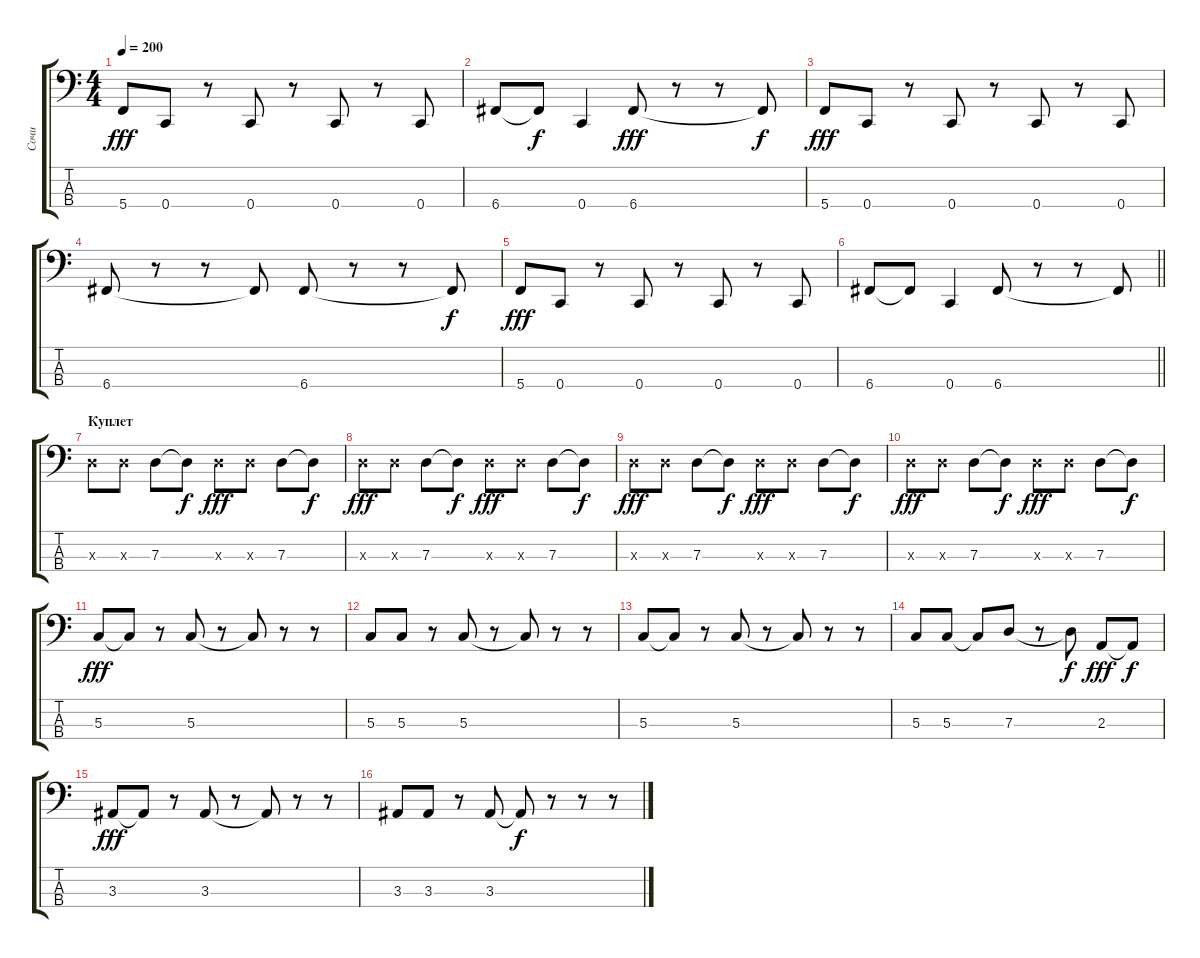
\track ("Сочи" "Сочи") {instrument electricbasspick}
\staff {score tabs}
\tuning (F2 C2 G1 C1) {hide}
\ts (4 4)
\tempo 200
\clef f4
\ks c
5.4.8{dy fff} 0.4.8 r.8 0.4.8 r.8 0.4.8 r.8 0.4.8 |
6.4.8 6.4{t}.8{dy f} 0.4.4 6.4.8{dy fff} r.8 r.8 6.4{t}.8{dy f} |
5.4.8{dy fff} 0.4.8 r.8 0.4.8 r.8 0.4.8 r.8 0.4.8 |
6.4.8 r.8 r.8 6.4{t}.8 6.4.8 r.8 r.8 6.4{t}.8{dy f} |
5.4.8{dy fff} 0.4.8 r.8 0.4.8 r.8 0.4.8 r.8 0.4.8 |
\barLineRight lightlight
6.4.8 6.4{t}.8 0.4.4 6.4.8 r.8 r.8 6.4{t}.8 |
\section ("" "Куплет")
7.3{x}.8 7.3{x}.8 7.3.8 7.3{t}.8{dy f} 7.3{x}.8{dy fff} 7.3{x}.8 7.3.8 7.3{t}.8{dy f} |
7.3{x}.8{dy fff} 7.3{x}.8 7.3.8 7.3{t}.8{dy f} 7.3{x}.8{dy fff} 7.3{x}.8 7.3.8 7.3{t}.8{dy f} |
7.3{x}.8{dy fff} 7.3{x}.8 7.3.8 7.3{t}.8{dy f} 7.3{x}.8{dy fff} 7.3{x}.8 7.3.8 7.3{t}.8{dy f} |
7.3{x}.8{dy fff} 7.3{x}.8 7.3.8 7.3{t}.8{dy f} 7.3{x}.8{dy fff} 7.3{x}.8 7.3.8 7.3{t}.8{dy f} |
5.3.8{dy fff} 5.3{t}.8 r.8 5.3.8 r.8 5.3{t}.8 r.8 r.8 |
5.3.8 5.3.8 r.8 5.3.8 r.8 5.3{t}.8 r.8 r.8 |
5.3.8 5.3{t}.8 r.8 5.3.8 r.8 5.3{t}.8 r.8 r.8 |
5.3.8 5.3.8 5.3{t}.8 7.3.8 r.8 7.3{t}.8{dy f} 2.3.8{dy fff} 2.3{t}.8{dy f} |
3.3.8{dy fff} 3.3{t}.8 r.8 3.3.8 r.8 3.3{t}.8 r.8 r.8 |
3.3.8 3.3.8 r.8 3.3.8 3.3{t}.8{dy f} r.8 r.8 r.8
